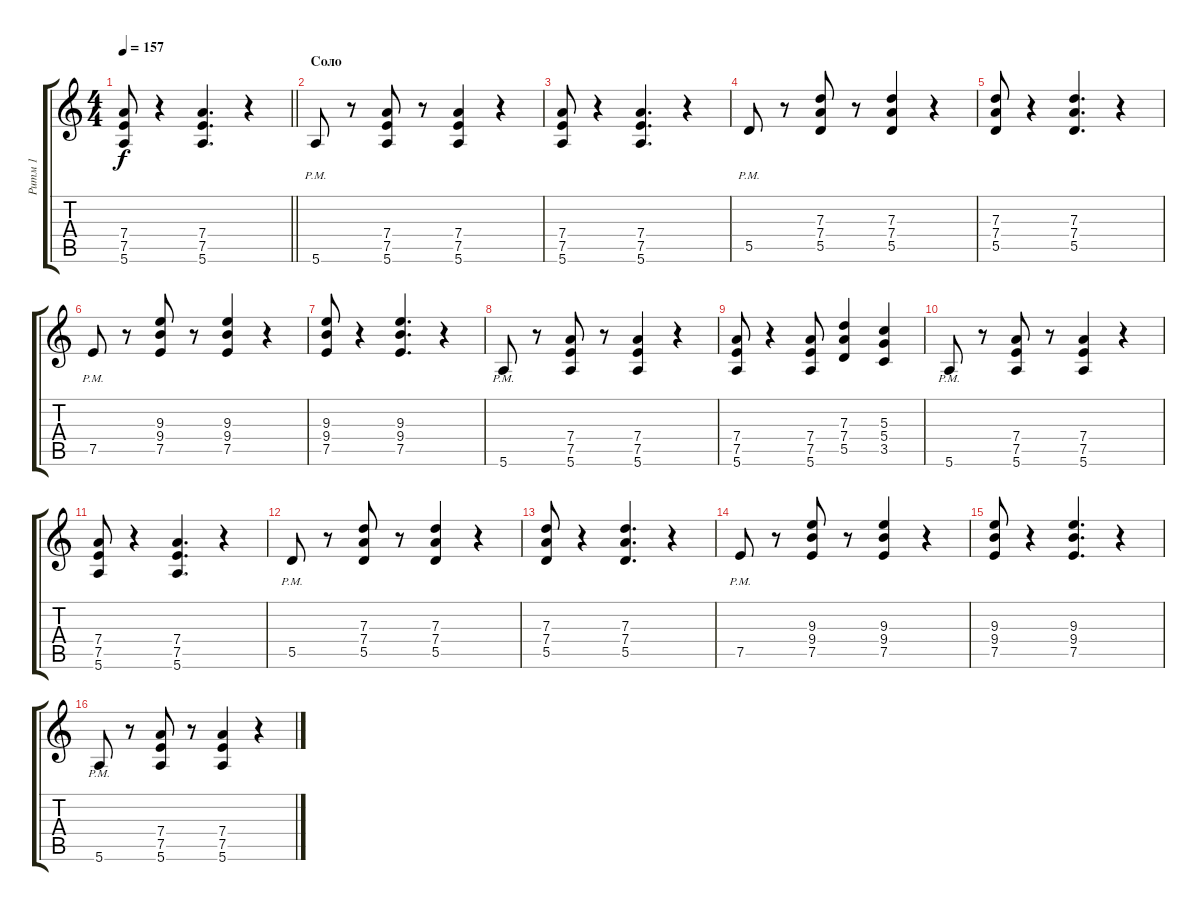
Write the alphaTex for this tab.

\track ("Ритм 1" "Ритм 1") {instrument distortionguitar}
\staff {score tabs}
\tuning (E4 B3 G3 D3 A2 E2) {hide}
\ts (4 4)
\tempo 157
\clef g2
\barLineRight lightlight
\ks c
(7.4 7.5 5.6).8{dy f} r.4 (7.4 7.5 5.6).4{d} r.4 |
\section ("" "Соло")
5.6{pm}.8 r.8 (7.4 7.5 5.6).8 r.8 (7.4 7.5 5.6).4 r.4 |
(7.4 7.5 5.6).8 r.4 (7.4 7.5 5.6).4{d} r.4 |
5.5{pm}.8 r.8 (7.3 7.4 5.5).8 r.8 (7.3 7.4 5.5).4 r.4 |
(7.3 7.4 5.5).8 r.4 (7.3 7.4 5.5).4{d} r.4 |
7.5{pm}.8 r.8 (9.3 9.4 7.5).8 r.8 (9.3 9.4 7.5).4 r.4 |
(9.3 9.4 7.5).8 r.4 (9.3 9.4 7.5).4{d} r.4 |
5.6{pm}.8 r.8 (7.4 7.5 5.6).8 r.8 (7.4 7.5 5.6).4 r.4 |
(7.4 7.5 5.6).8 r.4 (7.4 7.5 5.6).8 (7.3 7.4 5.5).4 (5.3 5.4 3.5).4 |
5.6{pm}.8 r.8 (7.4 7.5 5.6).8 r.8 (7.4 7.5 5.6).4 r.4 |
(7.4 7.5 5.6).8 r.4 (7.4 7.5 5.6).4{d} r.4 |
5.5{pm}.8 r.8 (7.3 7.4 5.5).8 r.8 (7.3 7.4 5.5).4 r.4 |
(7.3 7.4 5.5).8 r.4 (7.3 7.4 5.5).4{d} r.4 |
7.5{pm}.8 r.8 (9.3 9.4 7.5).8 r.8 (9.3 9.4 7.5).4 r.4 |
(9.3 9.4 7.5).8 r.4 (9.3 9.4 7.5).4{d} r.4 |
5.6{pm}.8 r.8 (7.4 7.5 5.6).8 r.8 (7.4 7.5 5.6).4 r.4
